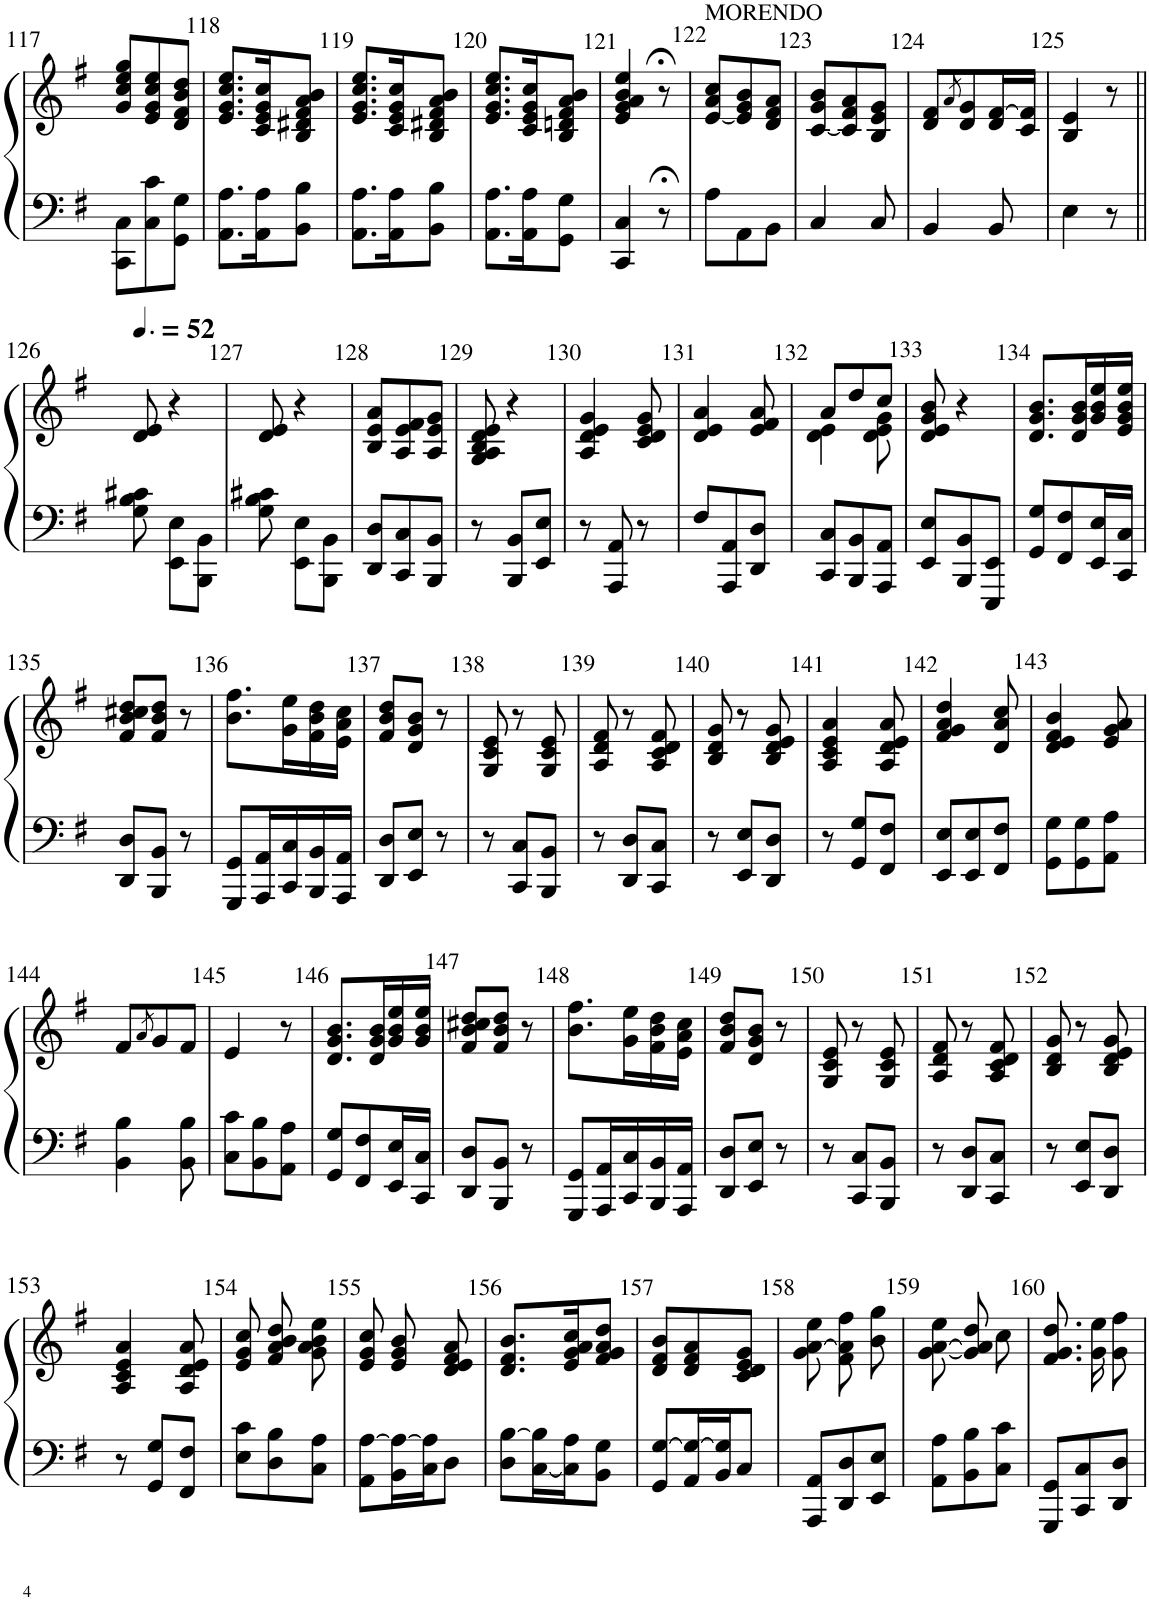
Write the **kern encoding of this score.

**kern	**kern
*part1	*part1
*staff2	*staff1
*I"Piano	*
*I'Pno.	*
!!LO:PB:g=z
*clefF4	*clefG2
*k[f#]	*k[f#]
*M3/8	*M3/8
=117	=117
8CC\ 8C\L	8g/ 8cc/ 8ee/ 8gg/L
8C\ 8c\	8e/ 8g/ 8cc/ 8ee/
8GG\ 8G\J	8d/ 8f#/ 8b/ 8dd/J
=118	=118
8.AA\ 8.A\L	8.e/ 8.g/ 8.cc/ 8.ee/L
16AA\ 16A\K	16c/ 16e/ 16g/ 16cc/K
8BB\ 8B\J	8B/ 8d#X/ 8f#/ 8a/ 8b/J
=119	=119
8.AA\ 8.A\L	8.e/ 8.g/ 8.cc/ 8.ee/L
16AA\ 16A\K	16c/ 16e/ 16g/ 16cc/K
8BB\ 8B\J	8B/ 8d#X/ 8f#/ 8a/ 8b/J
=120	=120
8.AA\ 8.A\L	8.e/ 8.g/ 8.cc/ 8.ee/L
16AA\ 16A\K	16c/ 16e/ 16g/ 16cc/K
8GG\ 8G\J	8B/ 8dn/ 8f#/ 8a/ 8b/J
=121	=121
4CC/ 4C/	4e/ 4g/ 4a/ 4b/ 4ee/
8r;<	8r;<
=122	=122
!	!LO:TX:a:t=MORENDO
8A\L	[8e/ 8a/ 8cc/L
8AA\	8e/] 8g/ 8b/
8BB\J	8d/ 8f#/ 8a/J
=123	=123
4C/	[8c/ 8g/ 8b/L
.	8c/] 8f#/ 8a/
8C/	8B/ 8e/ 8g/J
=124	=124
4BB/	8d/ 8f#/L
.	8qa/
.	8d/ 8g/
8BB/	16d/ [16f#/L
.	16c/ 16f#/]JJ
=125	=125
4E\	4B/ 4e/
8r	8r
!!LO:LB:g=z
=126||	=126||
*	*MM78
*^	*
8G\ 8B\ 8c#X\	8ryy	8d/ 8e/
4ryy	8EE\ 8E\L	4r
.	8BBB\ 8BB\J	.
=127	=127	=127
8G\ 8B\ 8c#X\	8ryy	8d/ 8e/
4ryy	8EE\ 8E\L	4r
.	8BBB\ 8BB\J	.
*v	*v	*
=128	=128
8DD/ 8D/L	8B/ 8e/ 8a/L
8CC/ 8C/	8A/ 8e/ 8f#/
8BBB/ 8BB/J	8A/ 8e/ 8g/J
=129	=129
8r	8G/ 8A/ 8B/ 8d/ 8e/
8BBB/ 8BB/L	4r
8EE/ 8E/J	.
=130	=130
8r	4A/ 4d/ 4e/ 4g/
8AAA/ 8AA/	.
8r	8c/ 8d/ 8e/ 8g/
=131	=131
8F#/L	4d/ 4e/ 4a/
8AAA/ 8AA/	.
8DD/ 8D/J	8e/ 8f#/ 8a/
=132	=132
*	*^
8CC/ 8C/L	8a/L	4d\ 4e\
8BBB/ 8BB/	8dd/	.
8AAA/ 8AA/J	8cc/J	8d\ 8e\ 8g\
*	*v	*v
=133	=133
8EE/ 8E/L	8d/ 8e/ 8g/ 8b/
8BBB/ 8BB/	4r
8EEE/ 8EE/J	.
=134	=134
8GG/ 8G/L	8.d/ 8.g/ 8.b/L
8FF#/ 8F#/	.
.	16d/ 16g/ 16b/L
16EE/ 16E/L	16g/ 16b/ 16ee/
16CC/ 16C/JJ	16e/ 16g/ 16b/ 16ee/JJ
!!LO:LB:g=z
=135	=135
8DD/ 8D/L	8f#/ 8b/ 8cc#X/ 8dd/L
8BBB/ 8BB/J	8f#/ 8b/ 8dd/J
8r	8r
=136	=136
8GGG/ 8GG/L	8.b\ 8.ff#\L
16AAA/ 16AA/L	.
16CC/ 16C/	16g\ 16ee\L
16BBB/ 16BB/	16f#\ 16b\ 16dd\
16AAA/ 16AA/JJ	16e\ 16a\ 16cc\JJ
=137	=137
8DD/ 8D/L	8f#/ 8b/ 8dd/L
8EE/ 8E/J	8d/ 8g/ 8b/J
8r	8r
=138	=138
8r	8G/ 8c/ 8e/
8CC/ 8C/L	8r
8BBB/ 8BB/J	8G/ 8c/ 8e/
=139	=139
8r	8A/ 8d/ 8f#/
8DD/ 8D/L	8r
8CC/ 8C/J	8A/ 8c/ 8d/ 8f#/
=140	=140
8r	8B/ 8d/ 8g/
8EE/ 8E/L	8r
8DD/ 8D/J	8B/ 8d/ 8e/ 8g/
=141	=141
8r	4A/ 4c/ 4e/ 4a/
8GG/ 8G/L	.
8FF#/ 8F#/J	8A/ 8d/ 8e/ 8a/
=142	=142
8EE/ 8E/L	4f#/ 4g/ 4a/ 4dd/
8EE/ 8E/	.
8FF#/ 8F#/J	8d/ 8a/ 8cc/
=143	=143
8GG\ 8G\L	4d/ 4e/ 4f#/ 4b/
8GG\ 8G\	.
8AA\ 8A\J	8e/ 8g/ 8a/
!!LO:LB:g=z
=144	=144
4BB\ 4B\	8f#/L
.	8qa/
.	8g/
8BB\ 8B\	8f#/J
=145	=145
8C\ 8c\L	4e/
8BB\ 8B\	.
8AA\ 8A\J	8r
=146	=146
8GG/ 8G/L	8.d/ 8.g/ 8.b/L
8FF#/ 8F#/	.
.	16d/ 16g/ 16b/L
16EE/ 16E/L	16g/ 16b/ 16ee/
16CC/ 16C/JJ	16g/ 16b/ 16ee/JJ
=147	=147
8DD/ 8D/L	8f#/ 8b/ 8cc#X/ 8dd/L
8BBB/ 8BB/J	8f#/ 8b/ 8dd/J
8r	8r
=148	=148
8GGG/ 8GG/L	8.b\ 8.ff#\L
16AAA/ 16AA/L	.
16CC/ 16C/	16g\ 16ee\L
16BBB/ 16BB/	16f#\ 16b\ 16dd\
16AAA/ 16AA/JJ	16e\ 16a\ 16cc\JJ
=149	=149
8DD/ 8D/L	8f#/ 8b/ 8dd/L
8EE/ 8E/J	8d/ 8g/ 8b/J
8r	8r
=150	=150
8r	8G/ 8c/ 8e/
8CC/ 8C/L	8r
8BBB/ 8BB/J	8G/ 8c/ 8e/
=151	=151
8r	8A/ 8d/ 8f#/
8DD/ 8D/L	8r
8CC/ 8C/J	8A/ 8c/ 8d/ 8f#/
=152	=152
8r	8B/ 8d/ 8g/
8EE/ 8E/L	8r
8DD/ 8D/J	8B/ 8d/ 8e/ 8g/
!!LO:LB:g=z
=153	=153
8r	4A/ 4c/ 4e/ 4a/
8GG/ 8G/L	.
8FF#/ 8F#/J	8A/ 8d/ 8e/ 8a/
=154	=154
8E\ 8c\L	8e/ 8g/ 8cc/
8D\ 8B\	8f#/ 8a/ 8b/ 8dd/
8C\ 8A\J	8g\ 8a\ 8b\ 8ee\
=155	=155
8AA\ [8A\L	8e/ 8g/ 8cc/
16BB\ 16A\_L	8e/ 8g/ 8b/
16C\ 16A\]J	.
8D\J	8d/ 8e/ 8f#/ 8a/
=156	=156
8D\ [8B\L	8.d/ 8.f#/ 8.b/L
[16C\ 16B\]L	.
16C\] 16A\J	16e/ 16g/ 16a/ 16cc/K
8BB\ 8G\J	8f#/ 8g/ 8a/ 8dd/J
=157	=157
8GG/ [8G/L	8d/ 8f#/ 8b/L
16AA/ 16G/_L	8d/ 8f#/ 8a/
16BB/ 16G/]J	.
8C/J	8c/ 8d/ 8e/ 8g/J
=158	=158
8AAA/ 8AA/L	8g\ [8a\ 8ee\
8DD/ 8D/	8f#\ 8a\] 8ff#\
8EE/ 8E/J	8b\ 8gg\
=159	=159
8AA\ 8A\L	[8g\ [8a\ 8ee\
8BB\ 8B\	8g/] 8a/] 8dd/
8C\ 8c\J	8cc\
=160	=160
8GGG/ 8GG/L	8.f#/ 8.g/ 8.dd/
8CC/ 8C/	.
.	16g\ 16ee\
8DD/ 8D/J	8g\ 8ff#\
=	=
*-	*-
